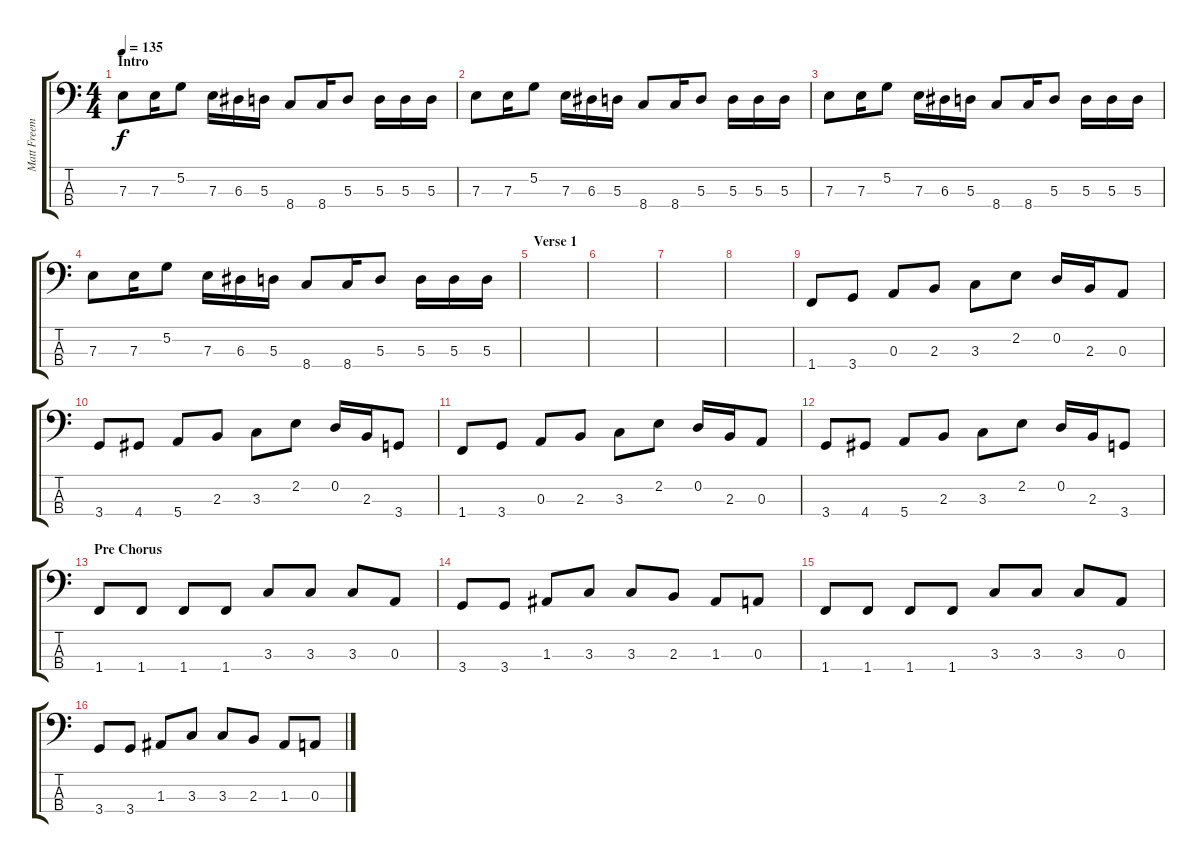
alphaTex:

\track ("Matt Freeman" "Matt Freem") {instrument electricbasspick}
\staff {score tabs}
\tuning (G2 D2 A1 E1) {hide}
\ts (4 4)
\section ("" "Intro")
\tempo 135
\clef f4
\ks c
7.3.8{dy f instrument electricbasspick} 7.3.16 5.2.8 7.3.16 6.3.16 5.3.16 8.4.8 8.4.16 5.3.8 5.3.16 5.3.16 5.3.16 |
7.3.8 7.3.16 5.2.8 7.3.16 6.3.16 5.3.16 8.4.8 8.4.16 5.3.8 5.3.16 5.3.16 5.3.16 |
7.3.8 7.3.16 5.2.8 7.3.16 6.3.16 5.3.16 8.4.8 8.4.16 5.3.8 5.3.16 5.3.16 5.3.16 |
7.3.8 7.3.16 5.2.8 7.3.16 6.3.16 5.3.16 8.4.8 8.4.16 5.3.8 5.3.16 5.3.16 5.3.16 |
\section ("" "Verse 1")
|
|
|
|
1.4.8 3.4.8 0.3.8 2.3.8 3.3.8 2.2.8 0.2.16 2.3.16 0.3.8 |
3.4.8 4.4.8 5.4.8 2.3.8 3.3.8 2.2.8 0.2.16 2.3.16 3.4.8 |
1.4.8 3.4.8 0.3.8 2.3.8 3.3.8 2.2.8 0.2.16 2.3.16 0.3.8 |
3.4.8 4.4.8 5.4.8 2.3.8 3.3.8 2.2.8 0.2.16 2.3.16 3.4.8 |
\section ("" "Pre Chorus")
1.4.8 1.4.8 1.4.8 1.4.8 3.3.8 3.3.8 3.3.8 0.3.8 |
3.4.8 3.4.8 1.3.8 3.3.8 3.3.8 2.3.8 1.3.8 0.3.8 |
1.4.8 1.4.8 1.4.8 1.4.8 3.3.8 3.3.8 3.3.8 0.3.8 |
3.4.8 3.4.8 1.3.8 3.3.8 3.3.8 2.3.8 1.3.8 0.3.8
